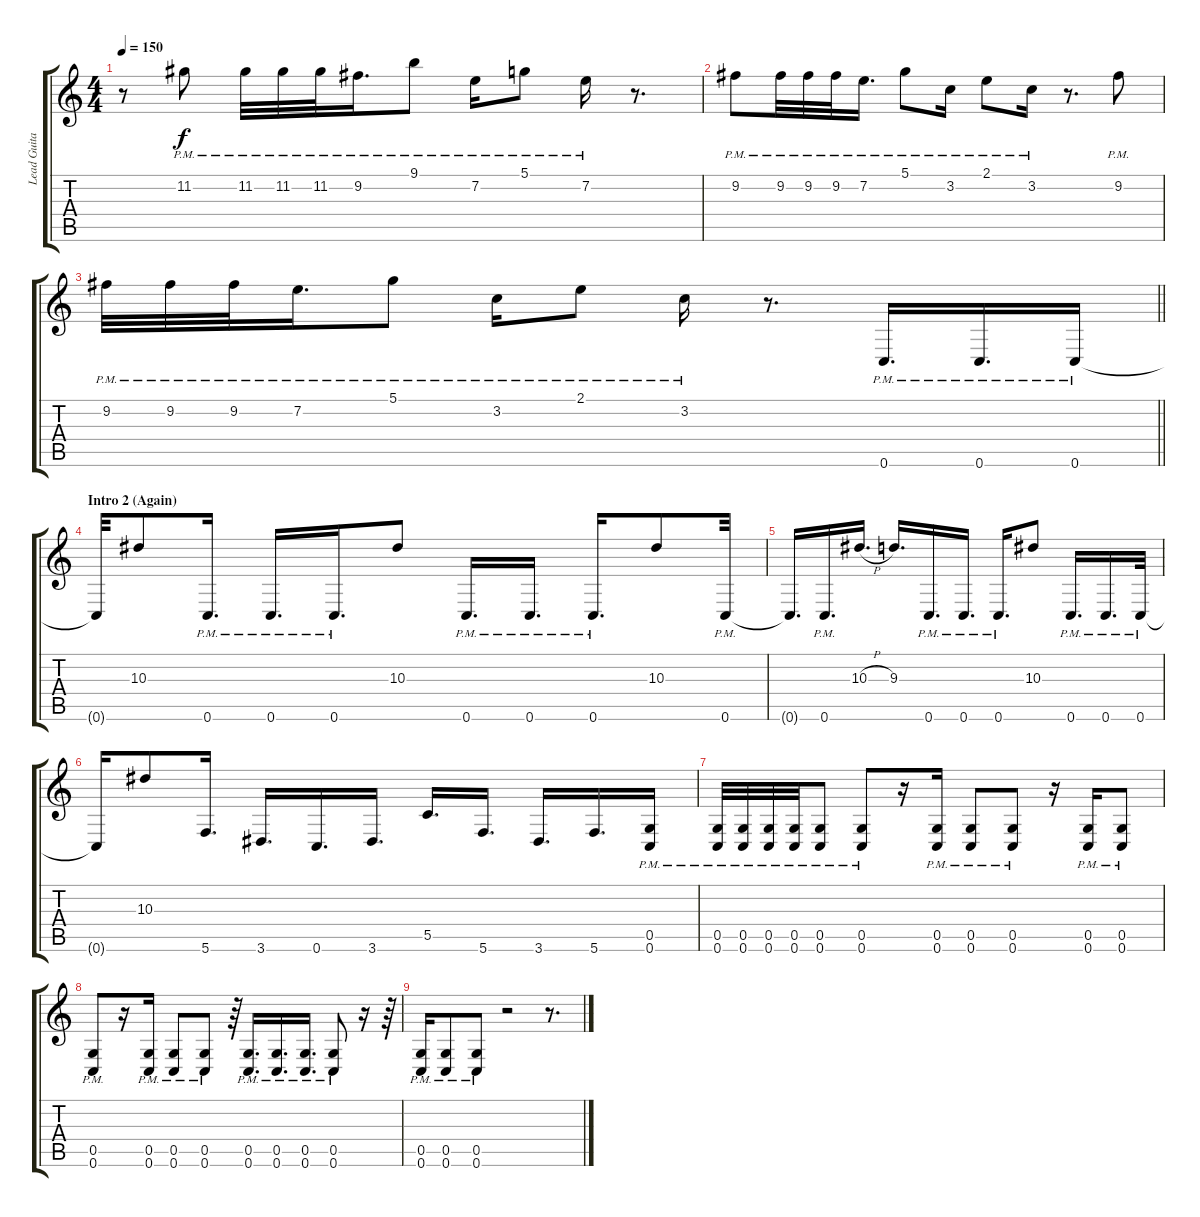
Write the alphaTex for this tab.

\track ("Lead Guitar" "Lead Guita") {instrument distortionguitar}
\staff {score tabs}
\tuning (D4 A3 F3 C3 G2 C2) {hide}
\ts (4 4)
\tempo 150
\clef g2
\ks c
r.8{dy f} 11.2{pm}.8 11.2{pm}.32 11.2{pm}.32 11.2{pm}.32 9.2{pm}.16{d} 9.1{pm}.8 7.2{pm}.16 5.1{pm}.8 7.2{pm}.16 r.8{d} |
9.2{pm}.8 9.2{pm}.32 9.2{pm}.32 9.2{pm}.32 7.2{pm}.16{d} 5.1{pm}.8 3.2{pm}.16 2.1{pm}.8 3.2{pm}.16 r.8{d} 9.2{pm}.8 |
\barLineRight lightlight
9.2{pm}.32 9.2{pm}.32 9.2{pm}.32 7.2{pm}.16{d} 5.1{pm}.8 3.2{pm}.16 2.1{pm}.8 3.2{pm}.16 r.8{d} 0.6{pm}.16{d} 0.6{pm}.16{d} 0.6{pm}.16 |
\section ("" "Intro 2 (Again)")
0.6{t}.32 10.3.8 0.6{pm}.16{d} 0.6{pm}.16{d} 0.6{pm}.16{d} 10.3.8 0.6{pm}.16{d} 0.6{pm}.16{d} 0.6{pm}.16{d} 10.3.8 0.6{pm}.32 |
0.6{t}.16{d} 0.6{pm}.16{d} 10.3{h}.16{d} 9.3.16{d} 0.6{pm}.16{d} 0.6{pm}.16{d} 0.6{pm}.16{d} 10.3.8 0.6{pm}.16{d} 0.6{pm}.16{d} 0.6{pm}.32 |
0.6{t}.16 10.3.8 5.6.16{d} 3.6.16{d} 0.6.16{d} 3.6.16{d} 5.5.16{d} 5.6.16{d} 3.6.16{d} 5.6.16{d} (0.5{pm} 0.6{pm}).16 |
(0.5{pm} 0.6{pm}).32 (0.5{pm} 0.6{pm}).32 (0.5{pm} 0.6{pm}).32 (0.5{pm} 0.6{pm}).32 (0.5{pm} 0.6{pm}).8 (0.5{pm} 0.6{pm}).8 r.16 (0.5{pm} 0.6{pm}).16 (0.5{pm} 0.6{pm}).8 (0.5{pm} 0.6{pm}).8 r.16 (0.5{pm} 0.6{pm}).16 (0.5{pm} 0.6{pm}).8 |
(0.5{pm} 0.6{pm}).8 r.16 (0.5{pm} 0.6{pm}).16 (0.5{pm} 0.6{pm}).8 (0.5{pm} 0.6{pm}).8 r.64 (0.5{pm} 0.6{pm}).16{d} (0.5{pm} 0.6{pm}).16{d} (0.5{pm} 0.6{pm}).16{d} (0.5{pm} 0.6{pm}).8 r.16 r.64 |
(0.5{pm} 0.6{pm}).16 (0.5{pm} 0.6{pm}).8 (0.5{pm} 0.6{pm}).8 r.2 r.8{d}
